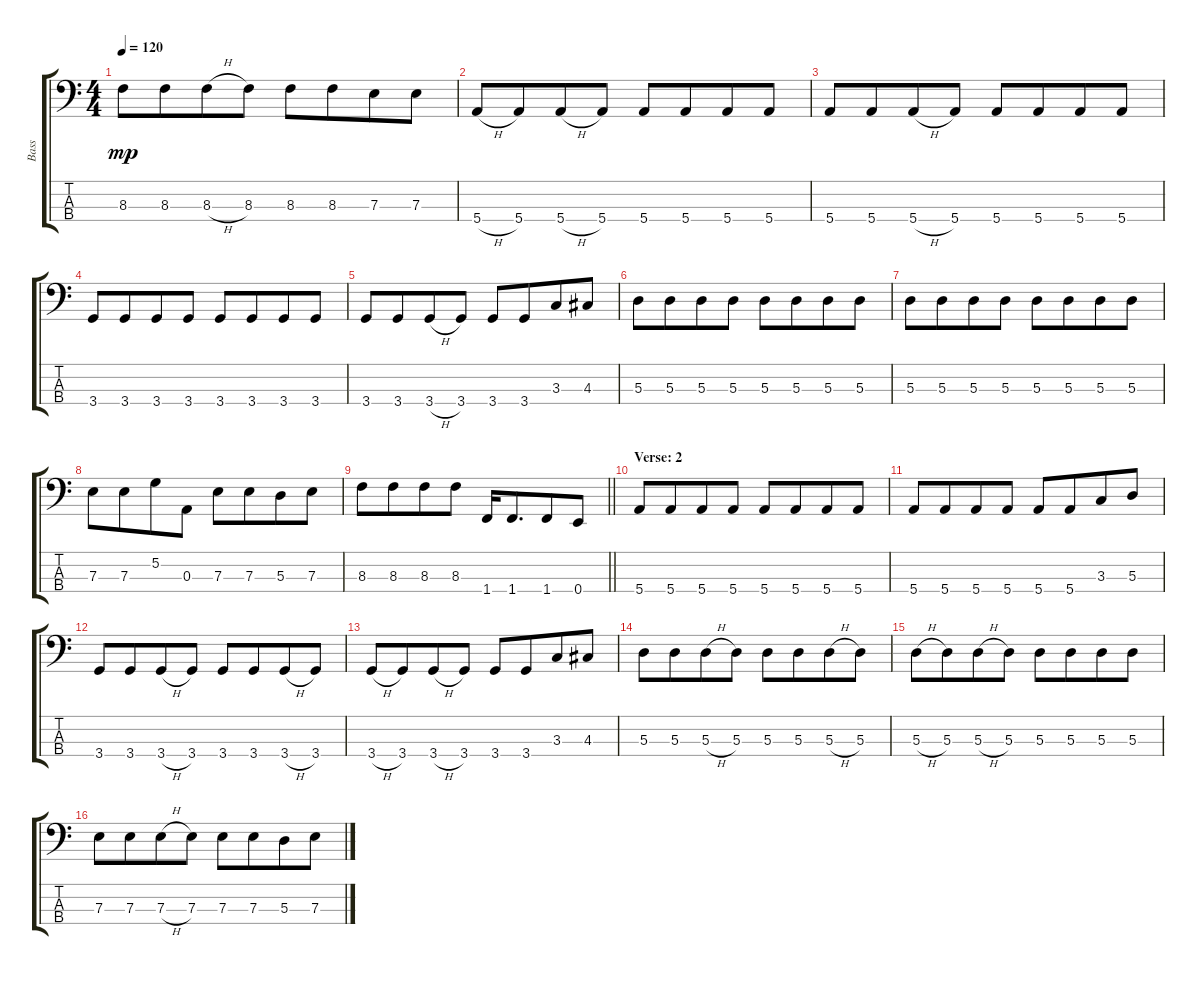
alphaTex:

\track ("Bass" "Bass") {instrument electricbassfinger}
\staff {score tabs}
\tuning (G2 D2 A1 E1) {hide}
\ts (4 4)
\tempo 120
\clef f4
\ks c
8.3.8{dy mp} 8.3.8{beam merge} 8.3{h}.8 8.3.8 8.3.8 8.3.8{beam merge} 7.3.8 7.3.8 |
5.4{h}.8 5.4.8{beam merge} 5.4{h}.8 5.4.8 5.4.8 5.4.8{beam merge} 5.4.8 5.4.8 |
5.4.8 5.4.8{beam merge} 5.4{h}.8 5.4.8 5.4.8 5.4.8{beam merge} 5.4.8 5.4.8 |
3.4.8 3.4.8{beam merge} 3.4.8 3.4.8 3.4.8 3.4.8{beam merge} 3.4.8 3.4.8 |
3.4.8 3.4.8{beam merge} 3.4{h}.8 3.4.8 3.4.8 3.4.8{beam merge} 3.3.8 4.3.8 |
5.3.8 5.3.8{beam merge} 5.3.8 5.3.8 5.3.8 5.3.8{beam merge} 5.3.8 5.3.8 |
5.3.8 5.3.8{beam merge} 5.3.8 5.3.8 5.3.8 5.3.8{beam merge} 5.3.8 5.3.8 |
7.3.8 7.3.8{beam merge} 5.2.8 0.3.8 7.3.8 7.3.8{beam merge} 5.3.8 7.3.8 |
\barLineRight lightlight
8.3.8 8.3.8{beam merge} 8.3.8 8.3.8 1.4.16 1.4.8{d beam merge} 1.4.8 0.4.8 |
\section ("" "Verse: 2")
5.4.8 5.4.8{beam merge} 5.4.8 5.4.8 5.4.8 5.4.8{beam merge} 5.4.8 5.4.8 |
5.4.8 5.4.8{beam merge} 5.4.8 5.4.8 5.4.8 5.4.8{beam merge} 3.3.8 5.3.8 |
3.4.8 3.4.8{beam merge} 3.4{h}.8 3.4.8 3.4.8 3.4.8{beam merge} 3.4{h}.8 3.4.8 |
3.4{h}.8 3.4.8{beam merge} 3.4{h}.8 3.4.8 3.4.8 3.4.8{beam merge} 3.3.8 4.3.8 |
5.3.8 5.3.8{beam merge} 5.3{h}.8 5.3.8 5.3.8 5.3.8{beam merge} 5.3{h}.8 5.3.8 |
5.3{h}.8 5.3.8{beam merge} 5.3{h}.8 5.3.8 5.3.8 5.3.8{beam merge} 5.3.8 5.3.8 |
7.3.8 7.3.8{beam merge} 7.3{h}.8 7.3.8 7.3.8 7.3.8{beam merge} 5.3.8 7.3.8
